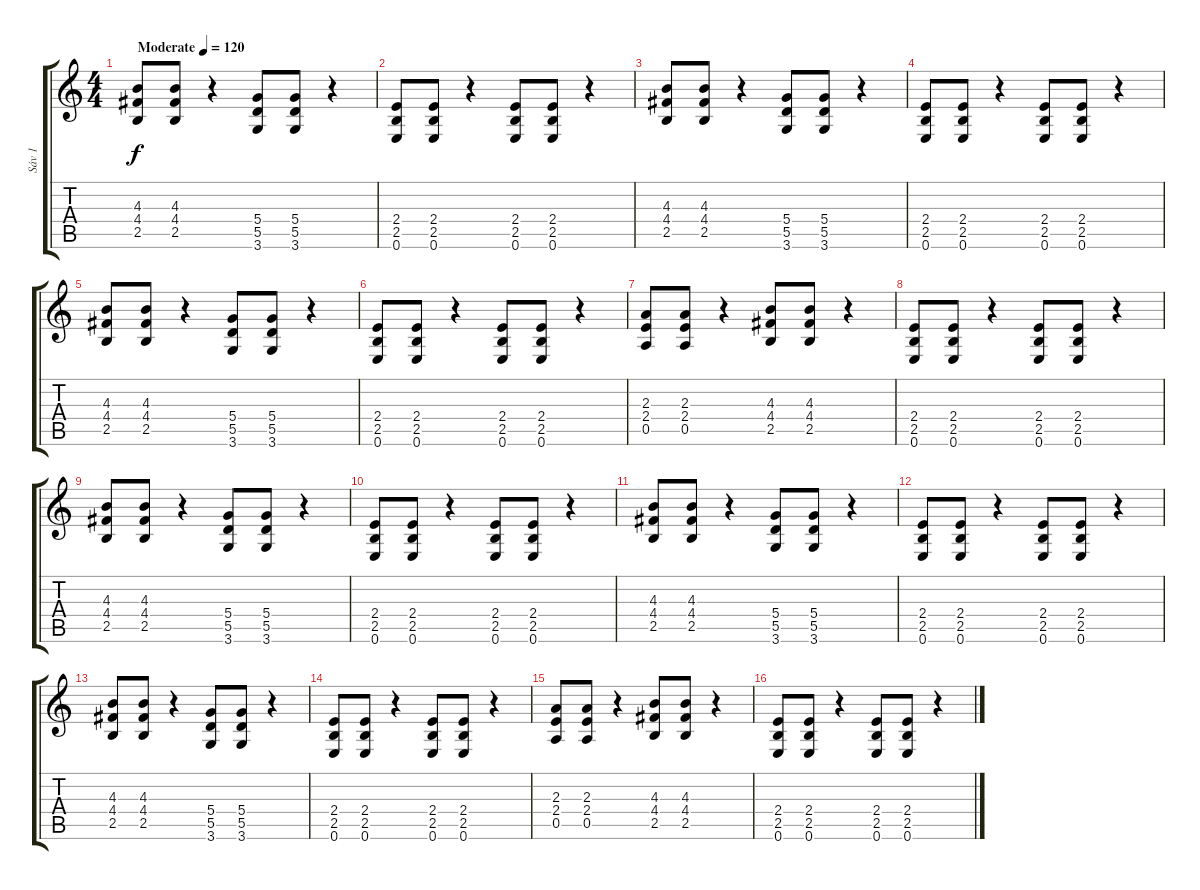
\track ("Sáv 1" "Sáv 1") {instrument electricguitarclean}
\staff {score tabs}
\tuning (E4 B3 G3 D3 A2 E2) {hide}
\ts (4 4)
\tempo (120 "Moderate")
\clef g2
\ks c
(4.3 4.4 2.5).8{dy f instrument electricguitarclean} (4.3 4.4 2.5).8 r.4 (5.4 5.5 3.6).8 (5.4 5.5 3.6).8 r.4 |
(2.4 2.5 0.6).8 (2.4 2.5 0.6).8 r.4 (2.4 2.5 0.6).8 (2.4 2.5 0.6).8 r.4 |
(4.3 4.4 2.5).8 (4.3 4.4 2.5).8 r.4 (5.4 5.5 3.6).8 (5.4 5.5 3.6).8 r.4 |
(2.4 2.5 0.6).8 (2.4 2.5 0.6).8 r.4 (2.4 2.5 0.6).8 (2.4 2.5 0.6).8 r.4 |
(4.3 4.4 2.5).8 (4.3 4.4 2.5).8 r.4 (5.4 5.5 3.6).8 (5.4 5.5 3.6).8 r.4 |
(2.4 2.5 0.6).8 (2.4 2.5 0.6).8 r.4 (2.4 2.5 0.6).8 (2.4 2.5 0.6).8 r.4 |
(2.3 2.4 0.5).8 (2.3 2.4 0.5).8 r.4 (4.3 4.4 2.5).8 (4.3 4.4 2.5).8 r.4 |
(2.4 2.5 0.6).8 (2.4 2.5 0.6).8 r.4 (2.4 2.5 0.6).8 (2.4 2.5 0.6).8 r.4 |
(4.3 4.4 2.5).8 (4.3 4.4 2.5).8 r.4 (5.4 5.5 3.6).8 (5.4 5.5 3.6).8 r.4 |
(2.4 2.5 0.6).8 (2.4 2.5 0.6).8 r.4 (2.4 2.5 0.6).8 (2.4 2.5 0.6).8 r.4 |
(4.3 4.4 2.5).8 (4.3 4.4 2.5).8 r.4 (5.4 5.5 3.6).8 (5.4 5.5 3.6).8 r.4 |
(2.4 2.5 0.6).8 (2.4 2.5 0.6).8 r.4 (2.4 2.5 0.6).8 (2.4 2.5 0.6).8 r.4 |
(4.3 4.4 2.5).8 (4.3 4.4 2.5).8 r.4 (5.4 5.5 3.6).8 (5.4 5.5 3.6).8 r.4 |
(2.4 2.5 0.6).8 (2.4 2.5 0.6).8 r.4 (2.4 2.5 0.6).8 (2.4 2.5 0.6).8 r.4 |
(2.3 2.4 0.5).8 (2.3 2.4 0.5).8 r.4 (4.3 4.4 2.5).8 (4.3 4.4 2.5).8 r.4 |
(2.4 2.5 0.6).8 (2.4 2.5 0.6).8 r.4 (2.4 2.5 0.6).8 (2.4 2.5 0.6).8 r.4
